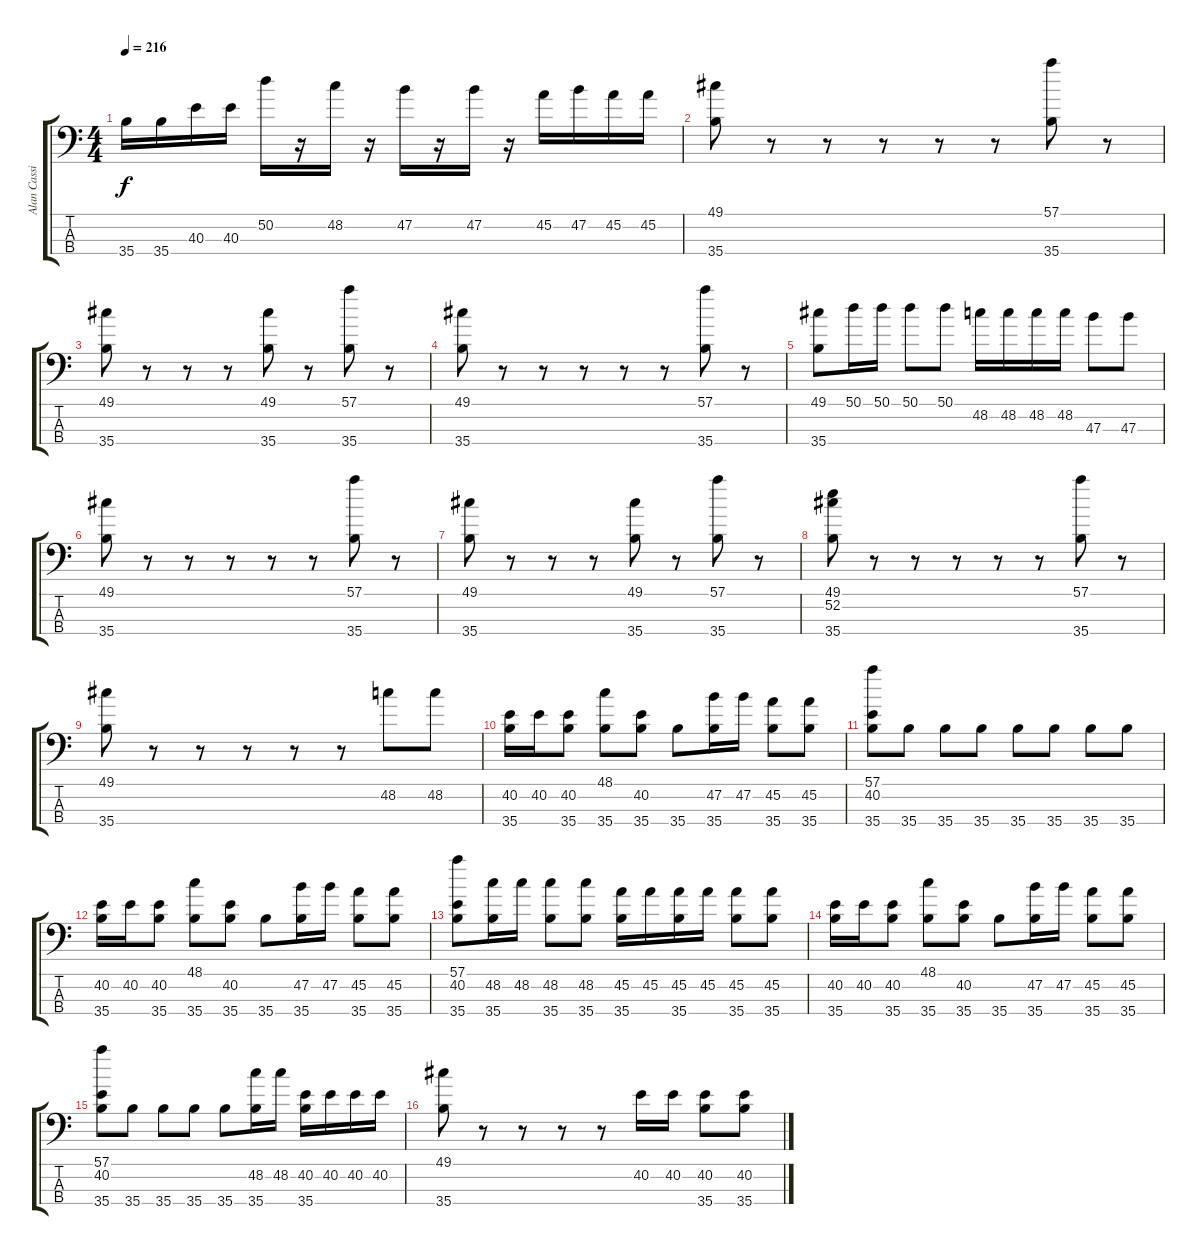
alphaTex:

\track ("Alan Cassidy" "Alan Cassi") {instrument acousticgrandpiano}
\staff {score tabs}
\tuning (C-1 C-1 C-1 C-1) {hide}
\ts (4 4)
\tempo 216
\clef f4
\ks c
35.4.16{dy f} 35.4.16 40.3.16 40.3.16 50.2.16 r.16 48.2.16 r.16 47.2.16 r.16 47.2.16 r.16 45.2.16 47.2.16 45.2.16 45.2.16 |
(49.1 35.4).8 r.8 r.8 r.8 r.8 r.8 (57.1 35.4).8 r.8 |
(49.1 35.4).8 r.8 r.8 r.8 (49.1 35.4).8 r.8 (57.1 35.4).8 r.8 |
(49.1 35.4).8 r.8 r.8 r.8 r.8 r.8 (57.1 35.4).8 r.8 |
(49.1 35.4).8 50.1.16 50.1.16 50.1.8 50.1.8 48.2.16 48.2.16 48.2.16 48.2.16 47.3.8 47.3.8 |
(49.1 35.4).8 r.8 r.8 r.8 r.8 r.8 (57.1 35.4).8 r.8 |
(49.1 35.4).8 r.8 r.8 r.8 (49.1 35.4).8 r.8 (57.1 35.4).8 r.8 |
(49.1 52.2 35.4).8 r.8 r.8 r.8 r.8 r.8 (57.1 35.4).8 r.8 |
(49.1 35.4).8 r.8 r.8 r.8 r.8 r.8 48.2.8 48.2.8 |
(40.2 35.4).16 40.2.16 (40.2 35.4).8 (48.1 35.4).8 (40.2 35.4).8 35.4.8 (47.2 35.4).16 47.2.16 (45.2 35.4).8 (45.2 35.4).8 |
(57.1 40.2 35.4).8 35.4.8 35.4.8 35.4.8 35.4.8 35.4.8 35.4.8 35.4.8 |
(40.2 35.4).16 40.2.16 (40.2 35.4).8 (48.1 35.4).8 (40.2 35.4).8 35.4.8 (47.2 35.4).16 47.2.16 (45.2 35.4).8 (45.2 35.4).8 |
(57.1 40.2 35.4).8 (48.2 35.4).16 48.2.16 (48.2 35.4).8 (48.2 35.4).8 (45.2 35.4).16 45.2.16 (45.2 35.4).16 45.2.16 (45.2 35.4).8 (45.2 35.4).8 |
(40.2 35.4).16 40.2.16 (40.2 35.4).8 (48.1 35.4).8 (40.2 35.4).8 35.4.8 (47.2 35.4).16 47.2.16 (45.2 35.4).8 (45.2 35.4).8 |
(57.1 40.2 35.4).8 35.4.8 35.4.8 35.4.8 35.4.8 (48.2 35.4).16 48.2.16 (40.2 35.4).16 40.2.16 40.2.16 40.2.16 |
(49.1 35.4).8 r.8 r.8 r.8 r.8 40.2.16 40.2.16 (40.2 35.4).8 (40.2 35.4).8
